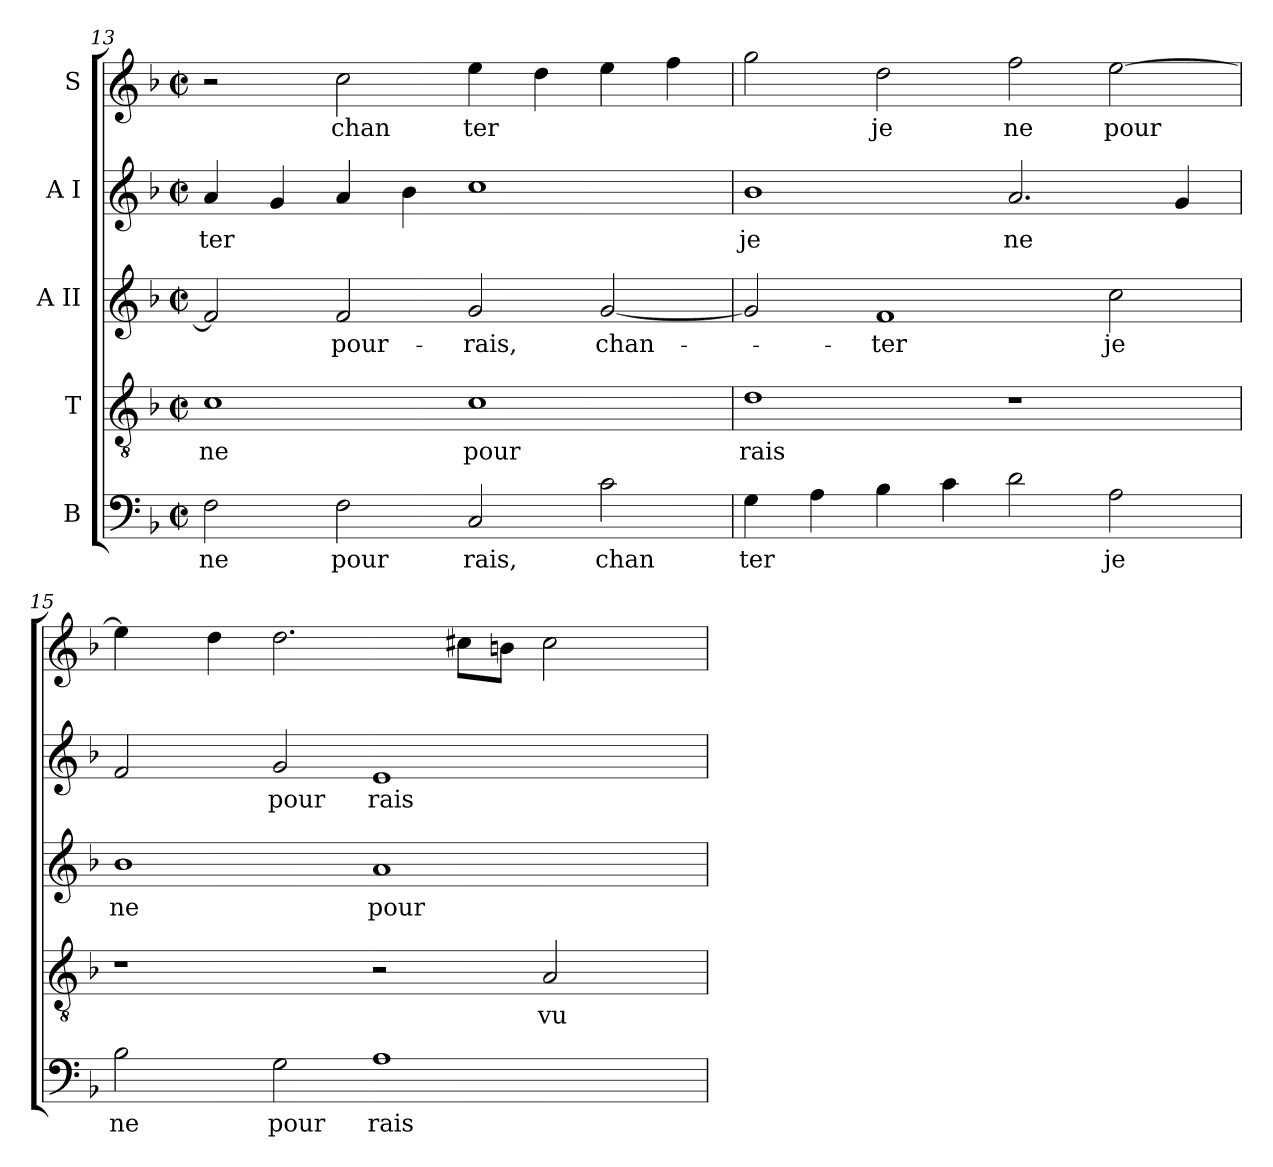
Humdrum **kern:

**kern	**text	**kern	**text	**kern	**text	**kern	**text	**kern	**text
*part5	*part5	*part4	*part4	*part3	*part3	*part2	*part2	*part1	*part1
*staff5	*staff5	*staff4	*staff4	*staff3	*staff3	*staff2	*staff2	*staff1	*staff1
*I"B	*	*I"T	*	*I"A II	*	*I"A I	*	*I"S	*
*clefF4	*	*clefGv2	*	*clefG2	*	*clefG2	*	*clefG2	*
*k[b-]	*	*k[b-]	*	*k[b-]	*	*k[b-]	*	*k[b-]	*
*F:	*	*F:	*	*F:	*	*F:	*	*F:	*
*M2/2	*	*M2/2	*	*M2/2	*	*M2/2	*	*M2/2	*
*met(c|)	*	*met(c|)	*	*met(c|)	*	*met(c|)	*	*met(c|)	*
=13	=13	=13	=13	=13	=13	=13	=13	=13	=13
!	!LO:LY:b:cj	!	!LO:LY:b:cj	!	!	!	!LO:LY:b	!	!
2F\	ne	1c	ne	2f/]	.	4a/	ter	2r	.
.	.	.	.	.	.	4g/	.	.	.
!	!LO:LY:b:cj	!	!	!	!LO:LY:b:cj	!	!	!	!LO:LY:b:cj
2F\	pour	.	.	2f/	pour-	4a/	.	2cc\	chan
.	.	.	.	.	.	4b-\	.	.	.
!	!LO:LY:b:cj	!	!LO:LY:b:cj	!	!LO:LY:b:cj	!	!	!	!LO:LY:b
2C/	rais,	1c	pour	2g/	-rais,	1cc	.	4ee\	ter
.	.	.	.	.	.	.	.	4dd\	.
!	!LO:LY:b:cj	!	!	!	!LO:LY:b	!	!	!	!
2c\	chan	.	.	[<2g/	chan-	.	.	4ee\	.
.	.	.	.	.	.	.	.	4ff\	.
=14	=14	=14	=14	=14	=14	=14	=14	=14	=14
!	!LO:LY:b	!	!LO:LY:b:cj	!	!	!	!LO:LY:b:cj	!	!
4G\	ter	1d	rais	2g/]	.	1b-	je	2gg\	.
4A\	.	.	.	.	.	.	.	.	.
!	!	!	!	!	!LO:LY:b:cj	!	!	!	!LO:LY:b:cj
4B-\	.	.	.	1f	-ter	.	.	2dd\	je
4c\	.	.	.	.	.	.	.	.	.
!	!	!	!	!	!	!	!LO:LY:b:cj	!	!LO:LY:b:cj
2d\	.	1r	.	.	.	2.a/	ne	2ff\	ne
!	!LO:LY:b:cj	!	!	!	!LO:LY:b:cj	!	!	!	!LO:LY:b
2A\	je	.	.	2cc\	je	.	.	[>2ee\	pour
.	.	.	.	.	.	4g/	.	.	.
!!LO:PB:g=z
=15	=15	=15	=15	=15	=15	=15	=15	=15	=15
!	!LO:LY:b:cj	!	!	!	!LO:LY:b:cj	!	!	!	!
*	*	*	*	*	*	*	*	*^	*
2B-\	ne	1r	.	1b-	ne	2f/	.	4ee\]	16ryy	.
.	.	.	.	.	.	.	.	.	64ryy	.
.	.	.	.	.	.	.	.	.	1ryy	.
.	.	.	.	.	.	.	.	4dd\	.	.
!	!LO:LY:b:cj	!	!	!	!	!	!LO:LY:b:cj	!	!	!
2G\	pour	.	.	.	.	2g/	pour	2.dd\	.	.
!	!LO:LY:b:cj	!	!	!	!LO:LY:b:cj	!	!LO:LY:b	!	!	!
1A	rais	2r	.	1a	pour	1e	rais	.	.	.
.	.	.	.	.	.	.	.	.	2ryy	.
.	.	.	.	.	.	.	.	8cc#\L	.	.
.	.	.	.	.	.	.	.	8b\J	.	.
!	!	!	!LO:LY:b:cj	!	!	!	!	!	!	!
.	.	2A/	vu	.	.	.	.	2cc#\	.	.
.	.	.	.	.	.	.	.	.	4ryy	.
.	.	.	.	.	.	.	.	.	8ryy	.
.	.	.	.	.	.	.	.	.	32.ryy	.
*	*	*	*	*	*	*	*	*v	*v	*
=	=	=	=	=	=	=	=	=	=
*-	*-	*-	*-	*-	*-	*-	*-	*-	*-
